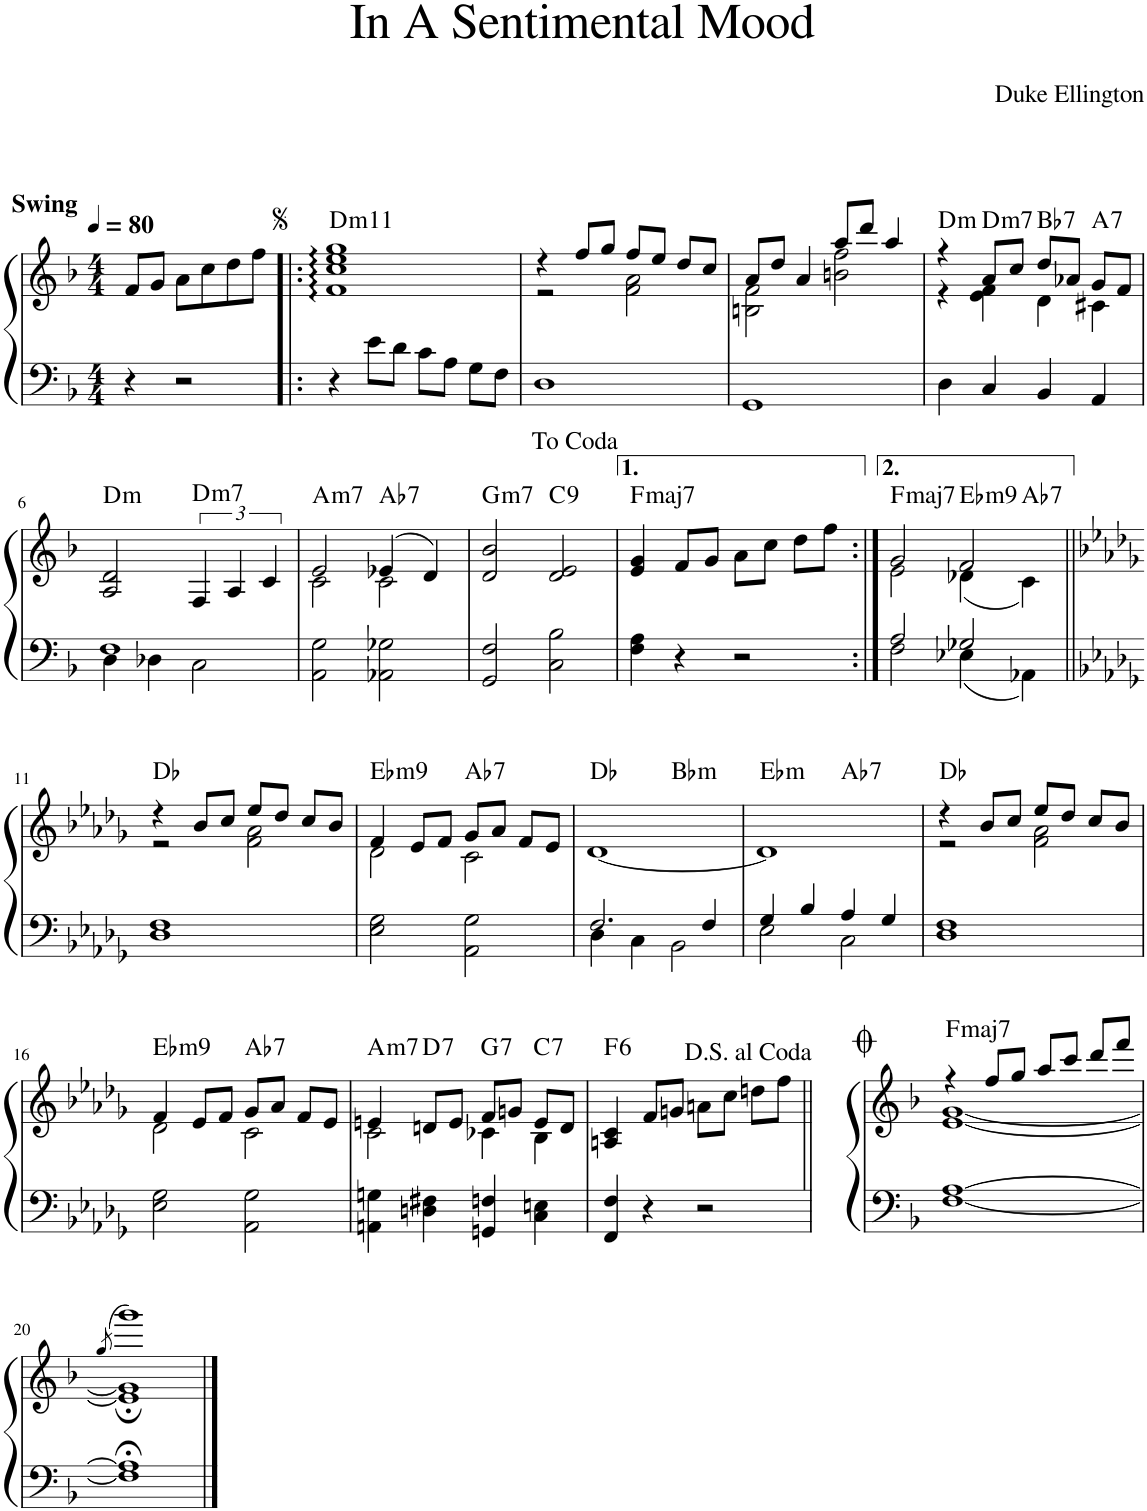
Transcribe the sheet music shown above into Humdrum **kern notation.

**kern	**kern	**harte
*part1	*part1	*part1
*staff2	*staff1	*
*I"Piano	*	*
*I'Pno.	*	*
*clefF4	*clefG2	*
*k[b-]	*k[b-]	*
*M4/4	*M4/4	*
*MM80	*MM80	*
=1	=1	=1
!	!LO:TX:a:B:t=Swing	!
4r	8f/L	.
.	8g/J	.
2r	8a\L	.
.	8cc\	.
.	8dd\	.
.	8ff\J	.
=2!|:	=2!|:	=2!|:
!	!	!LO:H:kt=m11
4r	1f: 1cc: 1ee: 1gg:	D:min9(11)
8e\L	.	.
8d\J	.	.
8c\L	.	.
8A\J	.	.
8G\L	.	.
8F\J	.	.
=3	=3	=3
*	*^	*
1D	4r	2r	.
.	8ff/L	.	.
.	8gg/J	.	.
.	8ff/L	2f\ 2a\	.
.	8ee/J	.	.
.	8dd/L	.	.
.	8cc/J	.	.
=4	=4	=4	=4
1GG	8a/L	2Bn\ 2f\	.
.	8dd/J	.	.
.	4a/	.	.
.	8aa/L	2bn\ 2ff\	.
.	8ddd/J	.	.
.	4aa/	.	.
=5	=5	=5	=5
!	!	!	!LO:H:kt=m
4D\	4r	4r	D:min
!	!	!	!LO:H:kt=m7
4C/	8a/L	4e\ 4f\	D:min7
.	8cc/J	.	.
!	!	!	!LO:H:kt=7
4BB-/	8dd/L	4d\	Bb:7
.	8a-X/J	.	.
!	!	!	!LO:H:kt=7
4AA/	8g/L	4c#X\	A:7
.	8f/J	.	.
*	*v	*v	*
!!LO:LB:g=z
=6	=6	=6
*^	*	*
!	!	!	!LO:H:kt=m
1F	4D\	2A/ 2d/	D:min
.	4D-X\	.	.
!	!	!	!LO:H:kt=m7
.	2C\	6F/	D:min7
.	.	6A/	.
.	.	6c/	.
*v	*v	*	*
=7	=7	=7
*	*^	*
!	!	!	!LO:H:kt=m7
2AA\ 2G\	2e/	2c\	A:min7
!	!	!	!LO:H:kt=7
2AA-X\ 2G-X\	(4e-X/	2c\	Ab:7
.	4d/)	.	.
*	*v	*v	*
=8	=8	=8
!	!	!LO:H:kt=m7
2GG/ 2F/	2d/ 2b-/	G:min7
!	!	!LO:H:kt=9
2C\ 2B-\	2d/ 2e/	C:9
=9	=9	=9
!	!	!LO:H:kt=maj7
4F\ 4A\	4e/ 4g/	F:maj7
4r	8f/L	.
.	8g/J	.
2r	8a\L	.
.	8cc\J	.
.	8dd\L	.
.	8ff\J	.
=10:|!	=10:|!	=10:|!
*^	*^	*
!	!	!	!	!LO:H:kt=maj7
2A/	2F\	2g/	2e\	F:maj7
!	!	!	!	!LO:H:kt=m9
2G-X/	4E-X\	2f/	(4d-X\	Eb:min9
!	!	!	!	!LO:H:kt=7
.	4AA-X\	.	4c\)	Ab:7
*v	*v	*	*	*
!!LO:LB:g=z	!!
=11||	=11||	=11||	=11||
*k[b-e-a-d-g-]	*k[b-e-a-d-g-]	*	*
1D- 1F	4r	2r	Db:maj
.	8b-/L	.	.
.	8cc/J	.	.
.	8ee-/L	2f\ 2a-\	.
.	8dd-/J	.	.
.	8cc/L	.	.
.	8b-/J	.	.
=12	=12	=12	=12
!	!	!	!LO:H:kt=m9
2E-\ 2G-\	4f/	2d-\	Eb:min9
.	8e-/L	.	.
.	8f/J	.	.
!	!	!	!LO:H:kt=7
2AA-\ 2G-\	8g-/L	2c\	Ab:7
.	8a-/J	.	.
.	8f/L	.	.
.	8e-/J	.	.
=13	=13	=13	=13
*^	*	*	*
2.F/	4D-\	[1d-	2ryy	Db:maj
.	4C\	.	.	.
!	!	!	!	!LO:H:kt=m
.	2BB-\	.	2ryy	Bb:min
4F/	.	.	.	.
=14	=14	=14	=14	=14
!	!	!	!	!LO:H:kt=m
4G-/	2E-\	1d-]	2ryy	Eb:min
4B-/	.	.	.	.
!	!	!	!	!LO:H:kt=7
4A-/	2C\	.	2ryy	Ab:7
4G-/	.	.	.	.
*v	*v	*	*	*
=15	=15	=15	=15
1D- 1F	4r	2r	Db:maj
.	8b-/L	.	.
.	8cc/J	.	.
.	8ee-/L	2f\ 2a-\	.
.	8dd-/J	.	.
.	8cc/L	.	.
.	8b-/J	.	.
!!LO:LB:g=z	!!
=16	=16	=16	=16
!	!	!	!LO:H:kt=m9
2E-\ 2G-\	4f/	2d-\	Eb:min9
.	8e-/L	.	.
.	8f/J	.	.
!	!	!	!LO:H:kt=7
2AA-\ 2G-\	8g-/L	2c\	Ab:7
.	8a-/J	.	.
.	8f/L	.	.
.	8e-/J	.	.
=17	=17	=17	=17
!	!	!	!LO:H:kt=m7
4AAn\ 4Gn\	4en/	2c\	A:min7
!	!	!	!LO:H:kt=7
4Dn\ 4F#X\	8dn/L	.	D:7
.	8e/J	.	.
!	!	!	!LO:H:kt=7
4GGn/ 4Fn/	8f/L	4c-X\	G:7
.	8gn/J	.	.
!	!	!	!LO:H:kt=7
4C\ 4En\	8e/L	4B-\	C:7
.	8d/J	.	.
*	*v	*v	*
=18	=18	=18
!	!	!LO:H:kt=6
4FF/ 4F/	4An/ 4c/	F:maj6
4r	8f/L	.
.	8gn/J	.
2r	8an\L	.
.	8cc\J	.
.	8ddn\L	.
.	8ff\J	.
=19||	=19||	=19||
*k[b-]	*k[b-]	*
*	*^	*
!	!	!	!LO:H:kt=maj7
[1F [1A	4r	[1e [1g	F:maj7
.	8ff/L	.	.
.	8gg/J	.	.
.	8aa/L	.	.
.	8ccc/J	.	.
.	8ddd/L	.	.
.	8fff/J	.	.
!!LO:LB:g=z	!!
=20	=20	=20	=20
.	(8qgg/	.	.
1F];< 1A];<	1ggg)	1e]; 1g];	.
*	*v	*v	*
==	==	==
*-	*-	*-
